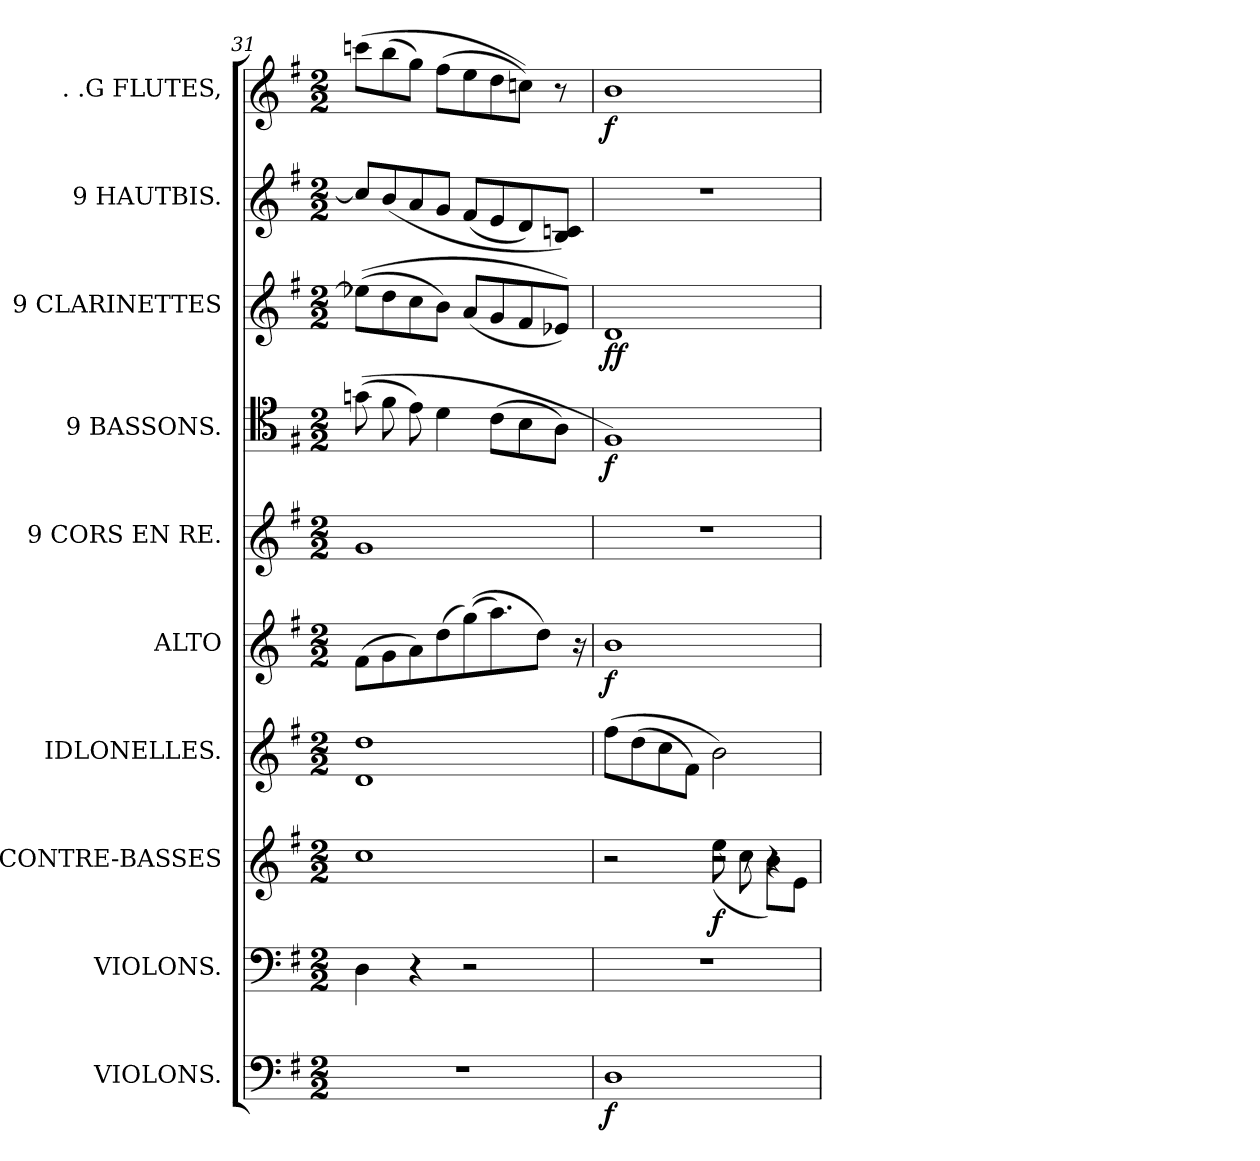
**kern	**dynam	**kern	**kern	**dynam	**kern	**kern	**dynam	**kern	**kern	**dynam	**kern	**dynam	**kern	**kern	**dynam
*part10	*part10	*part9	*part8	*part8	*part7	*part6	*part6	*part5	*part4	*part4	*part3	*part3	*part2	*part1	*part1
*staff10	*staff10	*staff9	*staff8	*staff8	*staff7	*staff6	*staff6	*staff5	*staff4	*staff4	*staff3	*staff3	*staff2	*staff1	*staff1
*I"VIOLONS.	*	*I"VIOLONS.	*I"CONTRE-BASSES	*	*I"IDLONELLES.	*I"ALTO	*	*I"9 CORS EN RE.	*I"9 BASSONS.	*	*I"9 CLARINETTES	*	*I"9 HAUTBIS.	*I". .G FLUTES,	*
*I'VIO.	*	*I'VIO.	*I'CONTRE-B.ES	*	*I'IDL.	*I'A.	*	*I'9 COR. EN RE.	*I'9 B.NS.	*	*I'9 CLA.	*	*I'9 HAU.	*I'. .G Fl.S,	*
*clefF4	*	*clefF4	*clefG2	*	*clefG2	*clefG2	*	*clefG2	*clefC4	*	*clefG2	*	*clefG2	*clefG2	*
*k[f#]	*	*k[f#]	*k[f#]	*	*k[f#]	*k[f#]	*	*k[f#]	*k[f#]	*	*k[f#]	*	*k[f#]	*k[f#]	*
*M2/2	*	*M2/2	*M2/2	*	*M2/2	*M2/2	*	*M2/2	*M2/2	*	*M2/2	*	*M2/2	*M2/2	*
=31	=31	=31	=31	=31	=31	=31	=31	=31	=31	=31	=31	=31	=31	=31	=31
1r	.	4D\	1cc/	.	1d/ 1dd/	(8f#\L	.	1g/	((8gn\	.	((8ee-X\L]	.	8ccn/L]	(8cccn\L	.
.	.	.	.	.	.	8g\	.	.	8f#\	.	8dd\	.	(8b/	(8bb\	.
.	.	4r	.	.	.	8a\)	.	.	8e\)	.	8cc\	.	8a/	8gg\J)	.
.	.	.	.	.	.	(8dd\	.	.	4d\	.	8b\J)	.	8g/J	(8ff#\L	.
.	.	2r	.	.	.	((8gg\)	.	.	.	.	(8a/L	.	(8f#/L	8ee\	.
.	.	.	.	.	.	8.aa\)	.	.	(8c\L	.	8g/	.	8e/	8dd\	.
.	.	.	.	.	.	.	.	.	8B\	.	8f#/	.	8d/)	8ccn\J))	.
.	.	.	.	.	.	8dd\J)	.	.	.	.	.	.	.	.	.
.	.	.	.	.	.	.	.	.	8A\J)	.	8e-X/J))	.	8B/ 8cn/J)	8r	.
.	.	.	.	.	.	16r	.	.	.	.	.	.	.	.	.
=32	=32	=32	=32	=32	=32	=32	=32	=32	=32	=32	=32	=32	=32	=32	=32
*	*	*	*^	*	*	*	*	*	*	*	*	*	*	*	*
*	*	*	*	*^	*	*	*	*	*	*	*	*	*	*	*	*
1D\	f	1r	2r	2ryy	2ryy	.	(8ff#\L	1b\	f	1r	1F#/)	f	1d/	f f	1r	1b\	f
.	.	.	.	.	.	.	(8dd\	.	.	.	.	.	.	.	.	.	.
.	.	.	.	.	.	.	8cc\	.	.	.	.	.	.	.	.	.	.
.	.	.	.	.	.	.	8f#\J)	.	.	.	.	.	.	.	.	.	.
.	.	.	2r	(8ee\	8ryy	f	2b\)	.	.	.	.	.	.	.	.	.	.
.	.	.	.	8r	8cc\	.	.	.	.	.	.	.	.	.	.	.	.
.	.	.	.	8b\L)	4r	.	.	.	.	.	.	.	.	.	.	.	.
.	.	.	.	8e\J	.	.	.	.	.	.	.	.	.	.	.	.	.
*	*	*	*v	*v	*v	*	*	*	*	*	*	*	*	*	*	*	*
=	=	=	=	=	=	=	=	=	=	=	=	=	=	=	=
*-	*-	*-	*-	*-	*-	*-	*-	*-	*-	*-	*-	*-	*-	*-	*-
